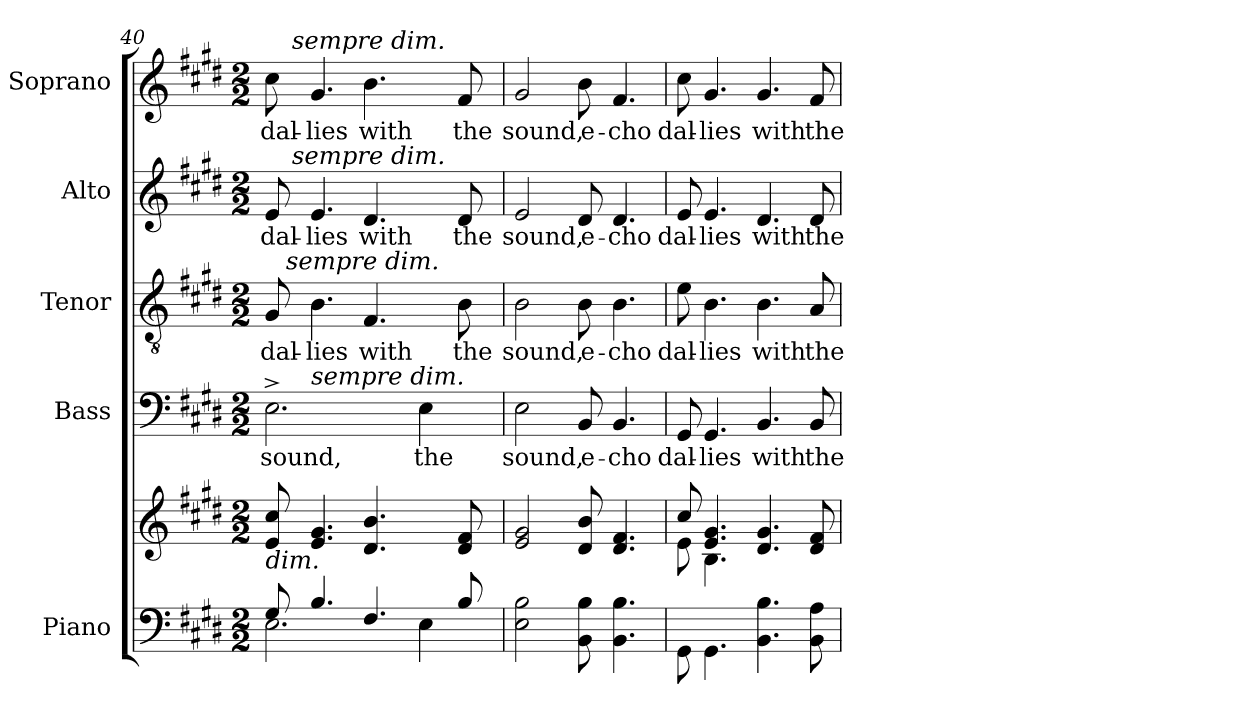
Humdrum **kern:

**kern	**kern	**kern	**text	**kern	**text	**kern	**text	**kern	**text
*part5	*part5	*part4	*part4	*part3	*part3	*part2	*part2	*part1	*part1
*staff6	*staff5	*staff4	*staff4	*staff3	*staff3	*staff2	*staff2	*staff1	*staff1
*I"Piano	*	*I"Bass	*	*I"Tenor	*	*I"Alto	*	*I"Soprano	*
*I'Pno.	*	*I'B.	*	*I'T.	*	*I'A.	*	*I'S.	*
*clefF4	*clefG2	*clefF4	*	*clefGv2	*	*clefG2	*	*clefG2	*
*	*	*	*	*ITrd7c12	*	*	*	*	*
*k[f#c#g#d#]	*k[f#c#g#d#]	*k[f#c#g#d#]	*	*k[f#c#g#d#]	*	*k[f#c#g#d#]	*	*k[f#c#g#d#]	*
*E:	*E:	*E:	*	*E:	*	*E:	*	*E:	*
*M2/2	*M2/2	*M2/2	*	*M2/2	*	*M2/2	*	*M2/2	*
=40	=40	=40	=40	=40	=40	=40	=40	=40	=40
*^	*	*	*	*	*	*	*	*	*
!	!	!	!	!LO:LY:b:color=#000000	!	!	!	!	!	!
!	!	!	!	!	!	!LO:LY:b:color=#000000	!	!	!	!
!	!	!	!	!	!	!	!	!LO:LY:b:color=#000000	!	!
!	!	!LO:TX:b:i:t=dim.	!	!	!	!	!	!	!	!
!	!	!	!	!	!	!	!	!	!	!LO:LY:b:color=#000000
*	*	*	*^	*	*^	*	*^	*	*^	*
8G#i/	2.Ei\	8ei/ 8cc#i	2.E^i\	8ryy	sound,	8GG#i/	32ryy	dal-	8ei/	32ryy	dal-	8cc#i\	32ryy	dal-
.	.	.	.	.	.	.	64ryy	.	.	64ryy	.	.	64ryy	.
.	.	.	.	.	.	.	1024ryy	.	.	128ryy	.	.	128ryy	.
!	!	!	!	!	!	!	!LO:TX:a:i:t=sempre dim.	!	!	!	!	!	!	!
.	.	.	.	.	.	.	2ryy	.	.	.	.	.	.	.
.	.	.	.	.	.	.	.	.	.	1024ryy	.	.	1024ryy	.
!	!	!	!	!	!	!	!	!	!	!	!	!	!LO:TX:a:i:t=sempre dim.	!
!	!	!	!	!	!	!	!	!	!	!LO:TX:a:i:t=sempre dim.	!	!	!	!
.	.	.	.	.	.	.	.	.	.	2ryy	.	.	2ryy	.
!	!	!	!	!	!	!	!	!LO:LY:b:color=#000000	!	!	!	!	!	!
!	!	!	!	!	!	!	!	!	!	!	!LO:LY:b:color=#000000	!	!	!
!	!	!	!	!LO:TX:a:i:t=sempre dim.	!	!	!	!	!	!	!	!	!	!
!	!	!	!	!	!	!	!	!	!	!	!	!	!	!LO:LY:b:color=#000000
4.Bi/	.	4.ei/ 4.g#i	.	2..ryy	.	4.BBi\	.	-lies	4.ei/	.	-lies	4.g#i/	.	-lies
!	!	!	!	!	!	!	!	!LO:LY:b:color=#000000	!	!	!	!	!	!
!	!	!	!	!	!	!	!	!	!	!	!LO:LY:b:color=#000000	!	!	!
!	!	!	!	!	!	!	!	!	!	!	!	!	!	!LO:LY:b:color=#000000
4.F#i/	.	4.d#i/ 4.bi	.	.	.	4.FF#i/	.	with	4.d#i/	.	with	4.bi\	.	with
.	.	.	.	.	.	.	4ryy	.	.	.	.	.	.	.
.	.	.	.	.	.	.	.	.	.	4ryy	.	.	4ryy	.
!	!	!	!	!	!LO:LY:b:color=#000000	!	!	!	!	!	!	!	!	!
.	4Ei\	.	4Ei\	.	the	.	.	.	.	.	.	.	.	.
.	.	.	.	.	.	.	8ryy	.	.	.	.	.	.	.
.	.	.	.	.	.	.	.	.	.	8ryy	.	.	8ryy	.
!	!	!	!	!	!	!	!	!LO:LY:b:color=#000000	!	!	!	!	!	!
!	!	!	!	!	!	!	!	!	!	!	!LO:LY:b:color=#000000	!	!	!
!	!	!	!	!	!	!	!	!	!	!	!	!	!	!LO:LY:b:color=#000000
8Bi/	.	8d#i/ 8f#i	.	.	.	8BBi\	.	the	8d#i/	.	the	8f#i/	.	the
.	.	.	.	.	.	.	16ryy	.	.	.	.	.	.	.
.	.	.	.	.	.	.	.	.	.	16ryy	.	.	16ryy	.
.	.	.	.	.	.	.	128...ryy	.	.	.	.	.	.	.
.	.	.	.	.	.	.	.	.	.	256..ryy	.	.	256..ryy	.
*	*	*	*v	*v	*	*	*	*	*v	*v	*	*v	*v	*
*v	*v	*	*	*	*v	*v	*	*	*	*	*
=41	=41	=41	=41	=41	=41	=41	=41	=41	=41
*^	*	*^	*	*^	*	*^	*	*^	*
!	!	!	!	!	!LO:LY:b:color=#000000	!	!	!	!	!	!	!	!	!
*	*	*	*v	*v	*	*	*	*	*v	*v	*	*v	*v	*
*v	*v	*	*	*	*v	*v	*	*	*	*	*
*^	*	*^	*	*^	*	*^	*	*^	*
!	!	!	!	!	!	!	!	!LO:LY:b:color=#000000	!	!	!	!	!	!
*	*	*	*v	*v	*	*	*	*	*v	*v	*	*v	*v	*
*v	*v	*	*	*	*v	*v	*	*	*	*	*
*^	*	*^	*	*^	*	*^	*	*^	*
!	!	!	!	!	!	!	!	!	!	!	!LO:LY:b:color=#000000	!	!	!
*	*	*	*v	*v	*	*	*	*	*v	*v	*	*v	*v	*
*v	*v	*	*	*	*v	*v	*	*	*	*	*
*^	*	*^	*	*^	*	*^	*	*^	*
!	!	!	!	!	!	!	!	!	!	!	!	!	!	!LO:LY:b:color=#000000
*	*	*	*v	*v	*	*	*	*	*v	*v	*	*v	*v	*
*v	*v	*	*	*	*v	*v	*	*	*	*	*
2Ei\ 2Bi	2ei/ 2g#i	2Ei\	sound,	2BBi\	sound,	2ei/	sound,	2g#i/	sound,
!	!	!	!LO:LY:b:color=#000000	!	!	!	!	!	!
!	!	!	!	!	!LO:LY:b:color=#000000	!	!	!	!
!	!	!	!	!	!	!	!LO:LY:b:color=#000000	!	!
!	!	!	!	!	!	!	!	!	!LO:LY:b:color=#000000
8BBi\ 8Bi	8d#i/ 8bi	8BBi/	e-	8BBi\	e-	8d#i/	e-	8bi\	e-
!	!	!	!LO:LY:b:color=#000000	!	!	!	!	!	!
!	!	!	!	!	!LO:LY:b:color=#000000	!	!	!	!
!	!	!	!	!	!	!	!LO:LY:b:color=#000000	!	!
!	!	!	!	!	!	!	!	!	!LO:LY:b:color=#000000
4.BBi\ 4.Bi	4.d#i/ 4.f#i	4.BBi/	-cho	4.BBi\	-cho	4.d#i/	-cho	4.f#i/	-cho
!!LO:PB:g=z
=42	=42	=42	=42	=42	=42	=42	=42	=42	=42
*	*^	*	*	*	*	*	*	*	*
!	!	!	!	!LO:LY:b:color=#000000	!	!	!	!	!	!
!	!	!	!	!	!	!LO:LY:b:color=#000000	!	!	!	!
!	!	!	!	!	!	!	!	!LO:LY:b:color=#000000	!	!
!	!	!	!	!	!	!	!	!	!	!LO:LY:b:color=#000000
8GG#i\	8cc#i/	8ei\	8GG#i/	dal-	8Ei\	dal-	8ei/	dal-	8cc#i\	dal-
!	!	!	!	!LO:LY:b:color=#000000	!	!	!	!	!	!
!	!	!	!	!	!	!LO:LY:b:color=#000000	!	!	!	!
!	!	!	!	!	!	!	!	!LO:LY:b:color=#000000	!	!
!	!	!	!	!	!	!	!	!	!	!LO:LY:b:color=#000000
4.GG#i\	4.ei/ 4.g#i	4.Bi\	4.GG#i/	-lies	4.BBi\	-lies	4.ei/	-lies	4.g#i/	-lies
!	!	!	!	!LO:LY:b:color=#000000	!	!	!	!	!	!
!	!	!	!	!	!	!LO:LY:b:color=#000000	!	!	!	!
!	!	!	!	!	!	!	!	!LO:LY:b:color=#000000	!	!
!	!	!	!	!	!	!	!	!	!	!LO:LY:b:color=#000000
4.BBi\ 4.Bi	4.d#i/ 4.g#i	2ryy	4.BBi/	with	4.BBi\	with	4.d#i/	with	4.g#i/	with
!	!	!	!	!LO:LY:b:color=#000000	!	!	!	!	!	!
!	!	!	!	!	!	!LO:LY:b:color=#000000	!	!	!	!
!	!	!	!	!	!	!	!	!LO:LY:b:color=#000000	!	!
!	!	!	!	!	!	!	!	!	!	!LO:LY:b:color=#000000
8BBi\ 8Ai	8d#i/ 8f#i	.	8BBi/	the	8AAi/	the	8d#i/	the	8f#i/	the
*	*v	*v	*	*	*	*	*	*	*	*
=	=	=	=	=	=	=	=	=	=
*-	*-	*-	*-	*-	*-	*-	*-	*-	*-
